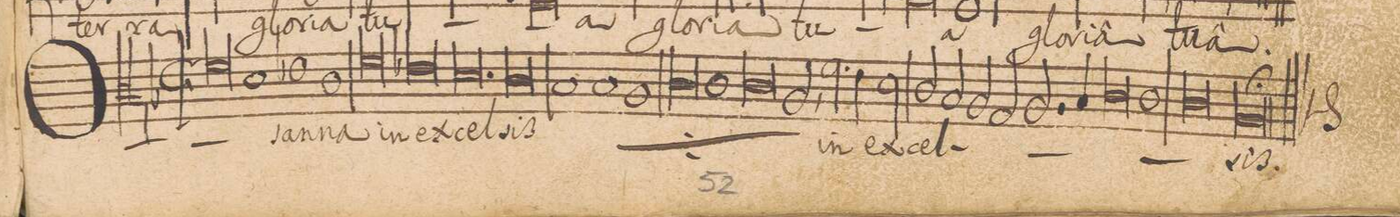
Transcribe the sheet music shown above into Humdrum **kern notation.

**kern	**text
*I"[ALTVS.]	*
*clefC3	*
*k[b-]	*
*met(C|)	*
*M2/1	*
0f\	O-
=52-	=52-
1d\	.
1e-X\	-san-
=53-	=53-
1c\	-na
0f\	in
=54-	=54-
0e-X\	ex-
=55-	=55-
0.d\	-cel-
=56-	=56-
=57-	=57-
0c\	-sis
=58-	=58-
*	*ij
1B-/	O-
1B-/	-san-
=59-	=59-
1A/	-na
0c\	in
=60-	=60-
1c\	ex-
=61-	=61-
0c\	-cel-
=62-	=62-
2A,/	-sis
*	*Xij
2.f\	in
4e\	.
2d\	ex-
=63-	=63-
2c/	-cel-
2B-/	.
2A/	.
2G/	.
=64-	=64-
2.A/	.
4B-/	.
0c\	.
=65-	=65-
1c\	.
=66-	=66-
0c\	.
=67-	=67-
0A/;	-sis.
=68||-	=68||-
*M2/1	*
*met(C|)	*
*-	*-
